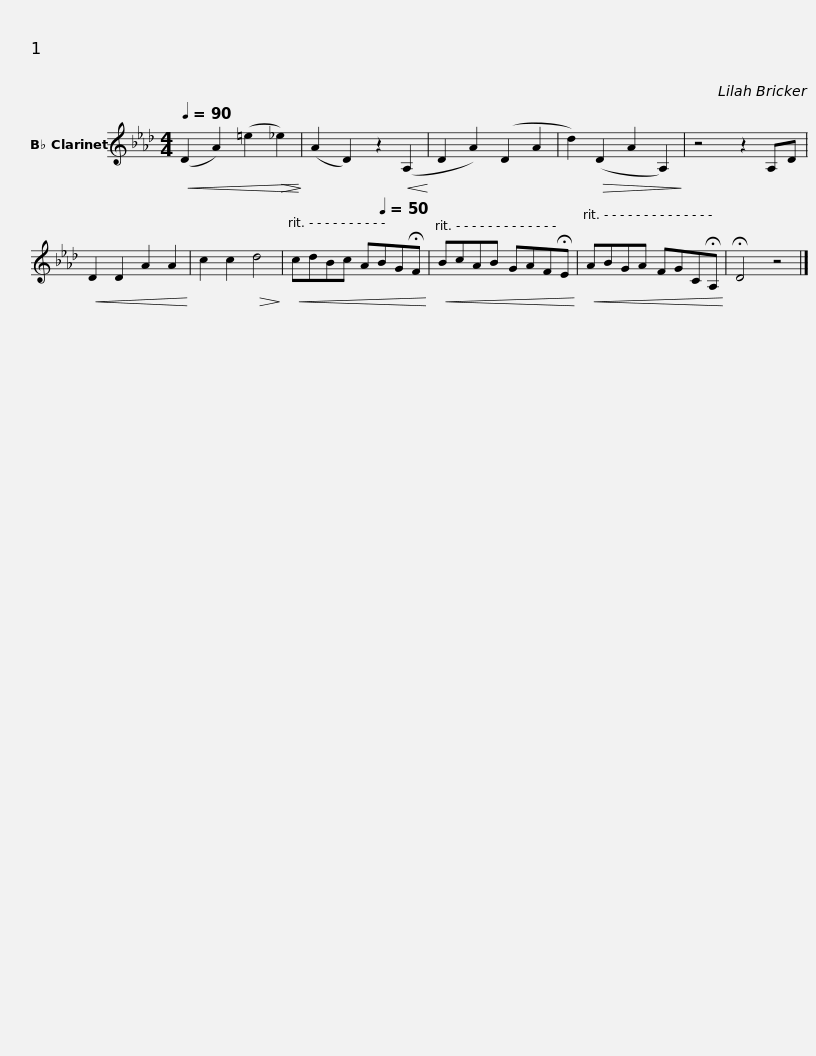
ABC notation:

X:1
L:1/8
Q:1/4=90
M:4/4
I:linebreak $
K:none
V:1 treble transpose=-2
V:1
[K:Ab]!<(! (D2 A2) (=e2!>(! _e2)!<)!!>)! | (A2 D2) z2!<(! (A,2!<)! | D2 A2) (D2 A2 | d2)!>(! (D2 A2 A,2)!>)! | z4 z2 A,D | %5
!<(! D2 D2 A2 A2!<)! | c2 c2!>(! d4!>)! |!<(! c[Q:1/4=70]d[Q:1/4=65]B[Q:1/4=60]c[Q:1/4=55] A[Q:1/4=50]BG!fermata!F!<)! |$!<(! BcAB GAF!fermata!E!<)! |!<(! ABGA FGC!fermata!A,!<)! | %10
 !fermata!D4 z4 |] %11
